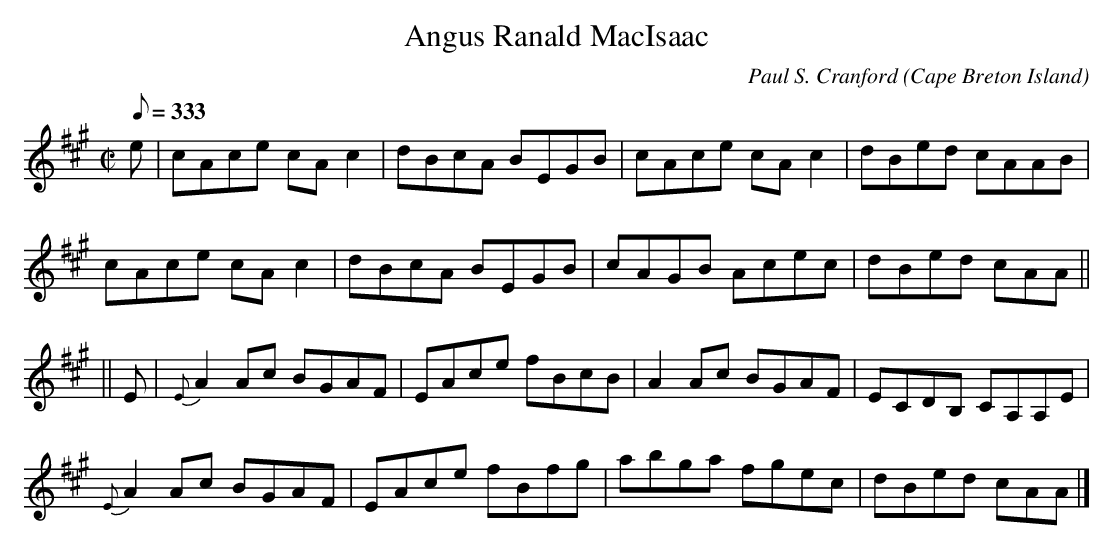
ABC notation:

X:1
T:Angus Ranald MacIsaac
C:Paul S. Cranford
O:Cape Breton Island
L:1/8
Q:333
M:C|
K:A
e|cAce cA c2|dBcA BEGB|cAce cA c2|dBed cAAB|
cAce cA c2|dBcA BEGB|cAGB Acec|dBed cAA||
||E|{E}A2 Ac BGAF|EAce fBcB|A2 Ac BGAF|ECDB, CA,A,E|
{E}A2 Ac BGAF|EAce fBfg|abga fgec|dBed cAA|]
